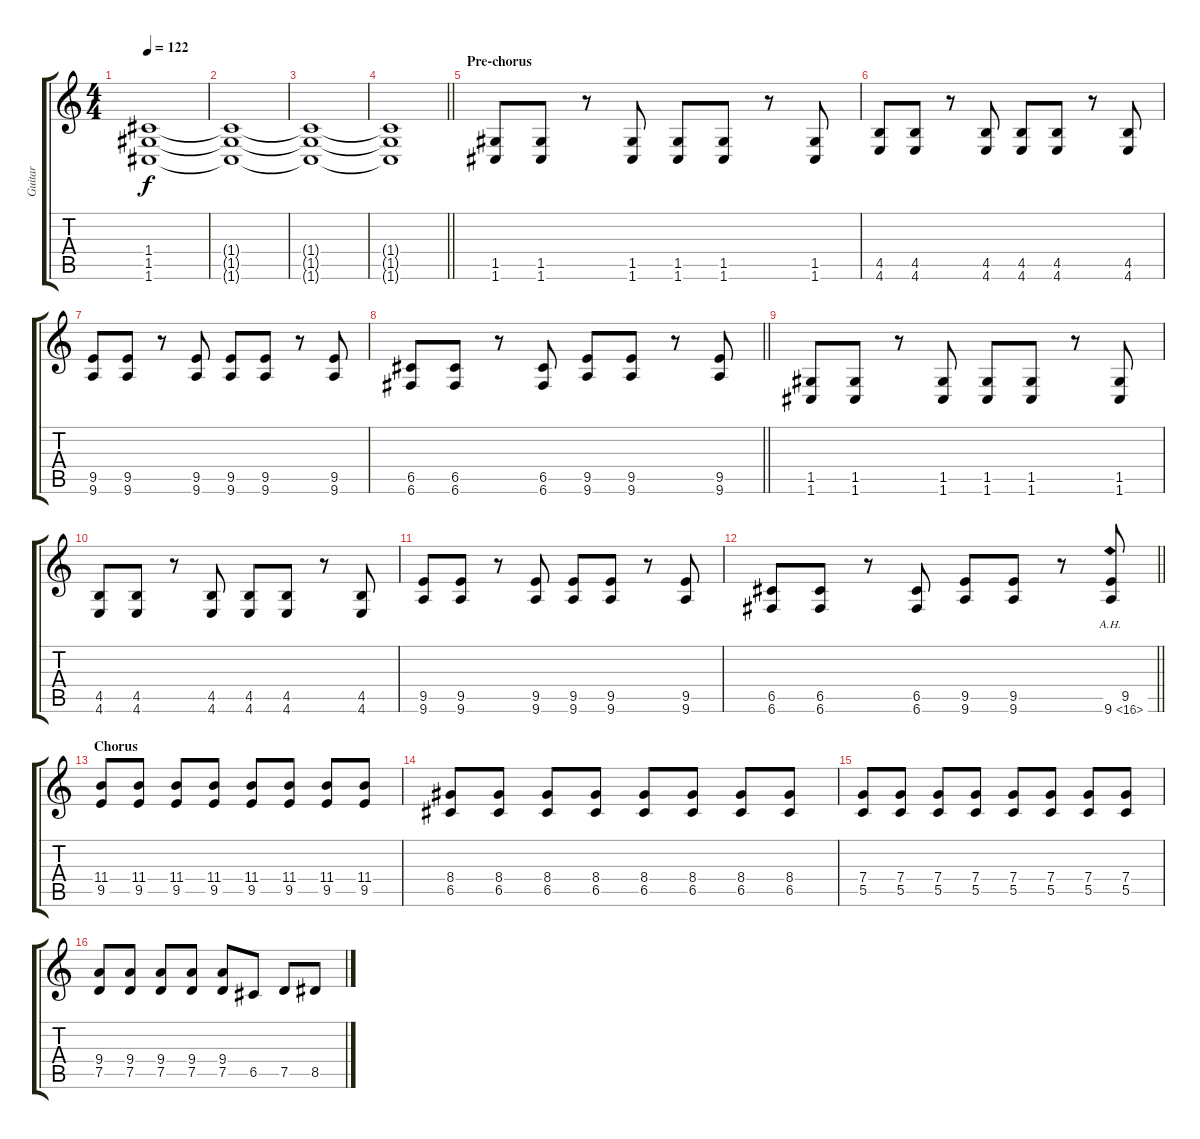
\track ("Guitar" "Guitar") {instrument distortionguitar}
\staff {score tabs}
\tuning (D4 A3 F3 C3 G2 C2) {hide}
\ts (4 4)
\tempo 122
\clef g2
\ks c
(1.4{t} 1.5{t} 1.6{t}).1{dy f} |
(1.4{t} 1.5{t} 1.6{t}).1 |
(1.4{t} 1.5{t} 1.6{t}).1 |
\barLineRight lightlight
(1.4{t} 1.5{t} 1.6{t}).1 |
\section ("" "Pre-chorus")
(1.5 1.6).8 (1.5 1.6).8 r.8 (1.5 1.6).8 (1.5 1.6).8 (1.5 1.6).8 r.8 (1.5 1.6).8 |
(4.5 4.6).8 (4.5 4.6).8 r.8 (4.5 4.6).8 (4.5 4.6).8 (4.5 4.6).8 r.8 (4.5 4.6).8 |
(9.5 9.6).8 (9.5 9.6).8 r.8 (9.5 9.6).8 (9.5 9.6).8 (9.5 9.6).8 r.8 (9.5 9.6).8 |
\barLineRight lightlight
(6.5 6.6).8 (6.5 6.6).8 r.8 (6.5 6.6).8 (9.5 9.6).8 (9.5 9.6).8 r.8 (9.5 9.6).8 |
(1.5 1.6).8 (1.5 1.6).8 r.8 (1.5 1.6).8 (1.5 1.6).8 (1.5 1.6).8 r.8 (1.5 1.6).8 |
(4.5 4.6).8 (4.5 4.6).8 r.8 (4.5 4.6).8 (4.5 4.6).8 (4.5 4.6).8 r.8 (4.5 4.6).8 |
(9.5 9.6).8 (9.5 9.6).8 r.8 (9.5 9.6).8 (9.5 9.6).8 (9.5 9.6).8 r.8 (9.5 9.6).8 |
\barLineRight lightlight
(6.5 6.6).8 (6.5 6.6).8 r.8 (6.5 6.6).8 (9.5 9.6).8 (9.5 9.6).8 r.8 (9.5 9.6{ah 7}).8 |
\section ("" "Chorus")
(11.4 9.5).8 (11.4 9.5).8 (11.4 9.5).8 (11.4 9.5).8 (11.4 9.5).8 (11.4 9.5).8 (11.4 9.5).8 (11.4 9.5).8 |
(8.4 6.5).8 (8.4 6.5).8 (8.4 6.5).8 (8.4 6.5).8 (8.4 6.5).8 (8.4 6.5).8 (8.4 6.5).8 (8.4 6.5).8 |
(7.4 5.5).8 (7.4 5.5).8 (7.4 5.5).8 (7.4 5.5).8 (7.4 5.5).8 (7.4 5.5).8 (7.4 5.5).8 (7.4 5.5).8 |
(9.4 7.5).8 (9.4 7.5).8 (9.4 7.5).8 (9.4 7.5).8 (9.4 7.5).8 6.5.8 7.5.8 8.5.8
